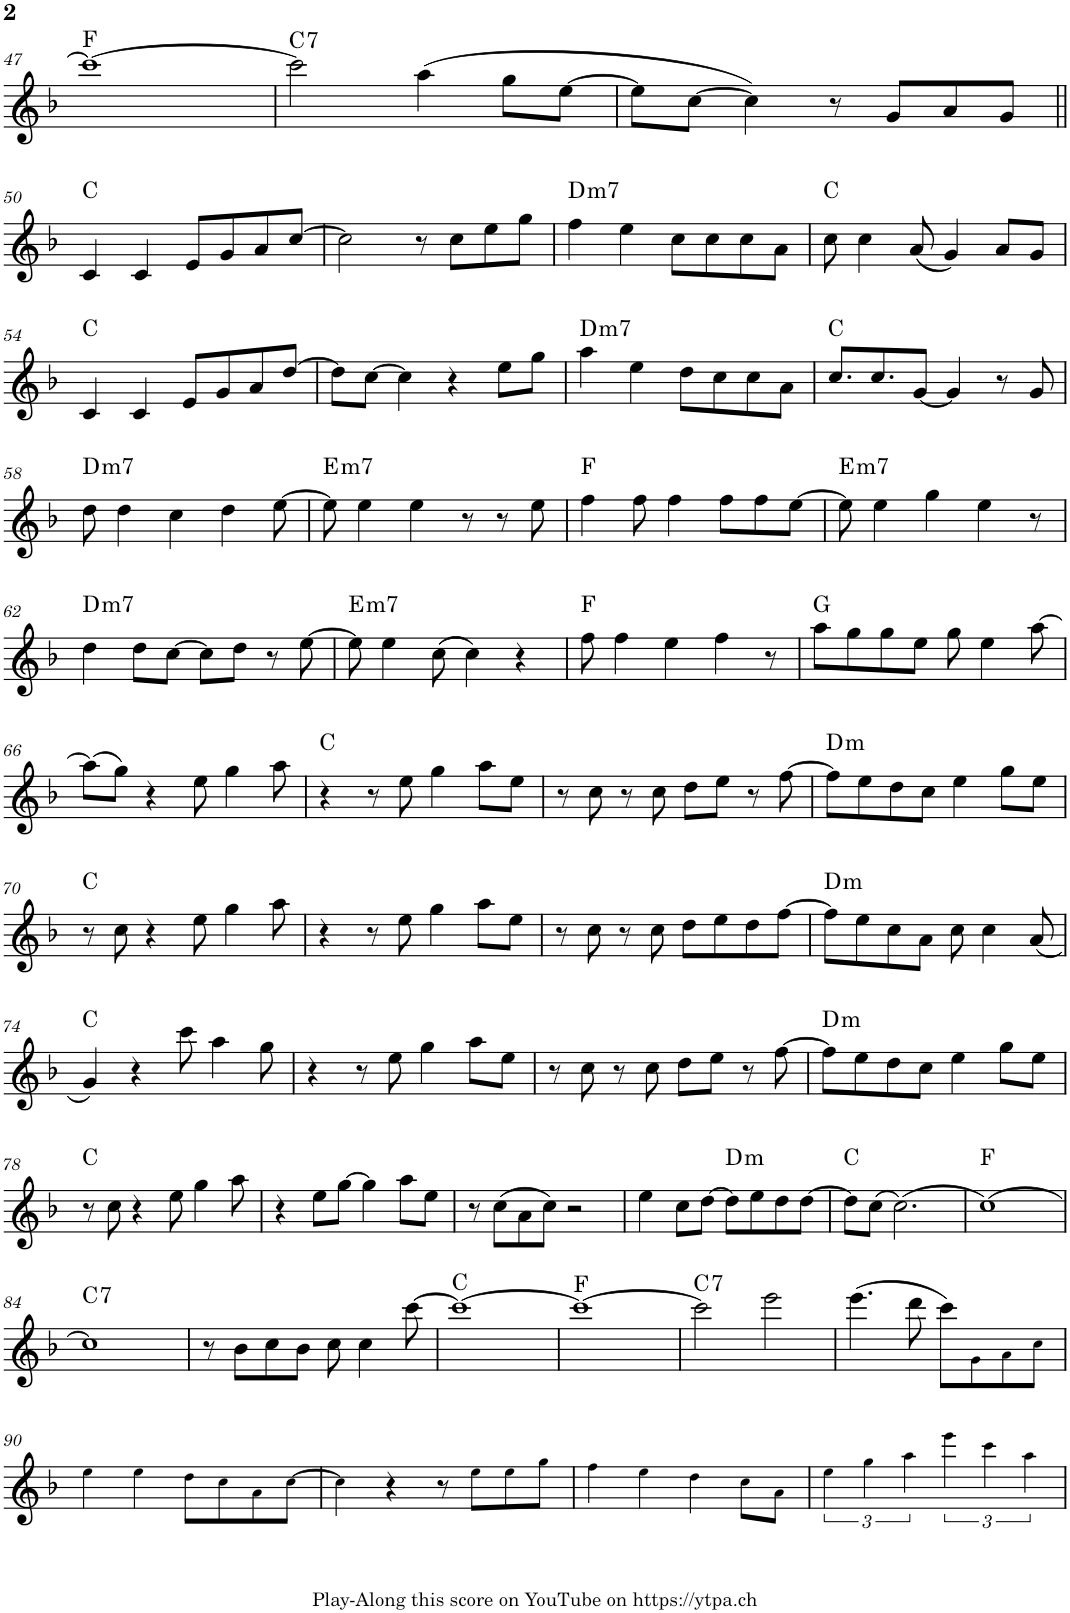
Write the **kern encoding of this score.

**kern	**harte
*part1	*part1
*staff1	*
*I"Piano	*
*I'Pno.	*
!!LO:PB:g=z
*clefG2	*
*k[b-]	*
*M4/4	*
=47	=47
1ccc_	F:maj
=48	=48
!	!LO:H:kt=7
2ccc\]	C:7
(4aa\	.
8gg\L	.
[8ee\J	.
=49	=49
8ee\L]	.
[8cc\J	.
4cc\])	.
8r	.
8g/L	.
8a/	.
8g/J	.
!!LO:LB:g=z
=50||	=50||
4c/	C:maj
4c/	.
8e/L	.
8g/	.
8a/	.
[8cc/J	.
=51	=51
2cc\]	.
8r	.
8cc\L	.
8ee\	.
8gg\J	.
=52	=52
!	!LO:H:kt=m7
4ff\	D:min7
4ee\	.
8cc\L	.
8cc\	.
8cc\	.
8a\J	.
=53	=53
8cc\	C:maj
4cc\	.
(8a/	.
4g/)	.
8a/L	.
8g/J	.
!!LO:LB:g=z
=54	=54
4c/	C:maj
4c/	.
8e/L	.
8g/	.
8a/	.
[8dd/J	.
=55	=55
8dd\L]	.
[8cc\J	.
4cc\]	.
4r	.
8ee\L	.
8gg\J	.
=56	=56
!	!LO:H:kt=m7
4aa\	D:min7
4ee\	.
8dd\L	.
8cc\	.
8cc\	.
8a\J	.
=57	=57
8.cc/L	C:maj
8.cc/	.
[8g/J	.
4g/]	.
8r	.
8g/	.
!!LO:LB:g=z
=58	=58
!	!LO:H:kt=m7
8dd\	D:min7
4dd\	.
4cc\	.
4dd\	.
[8ee\	.
=59	=59
!	!LO:H:kt=m7
8ee\]	E:min7
4ee\	.
4ee\	.
8r	.
8r	.
8ee\	.
=60	=60
4ff\	F:maj
8ff\	.
4ff\	.
8ff\L	.
8ff\	.
[8ee\J	.
=61	=61
!	!LO:H:kt=m7
8ee\]	E:min7
4ee\	.
4gg\	.
4ee\	.
8r	.
!!LO:LB:g=z
=62	=62
!	!LO:H:kt=m7
4dd\	D:min7
8dd\L	.
[8cc\J	.
8cc\L]	.
8dd\J	.
8r	.
[8ee\	.
=63	=63
!	!LO:H:kt=m7
8ee\]	E:min7
4ee\	.
(8cc\	.
4cc\)	.
4r	.
=64	=64
8ff\	F:maj
4ff\	.
4ee\	.
4ff\	.
8r	.
=65	=65
8aa\L	G:maj
8gg\	.
8gg\	.
8ee\J	.
8gg\	.
4ee\	.
[8aa\	.
!!LO:LB:g=z
=66	=66
(8aa\L]	.
8gg\J)	.
4r	.
8ee\	.
4gg\	.
8aa\	.
=67	=67
4r	C:maj
8r	.
8ee\	.
4gg\	.
8aa\L	.
8ee\J	.
=68	=68
8r	.
8cc\	.
8r	.
8cc\	.
8dd\L	.
8ee\J	.
8r	.
[8ff\	.
=69	=69
!	!LO:H:kt=m
8ff\L]	D:min
8ee\	.
8dd\	.
8cc\J	.
4ee\	.
8gg\L	.
8ee\J	.
!!LO:LB:g=z
=70	=70
8r	C:maj
8cc\	.
4r	.
8ee\	.
4gg\	.
8aa\	.
=71	=71
4r	.
8r	.
8ee\	.
4gg\	.
8aa\L	.
8ee\J	.
=72	=72
8r	.
8cc\	.
8r	.
8cc\	.
8dd\L	.
8ee\	.
8dd\	.
[8ff\J	.
=73	=73
!	!LO:H:kt=m
8ff\L]	D:min
8ee\	.
8cc\	.
8a\J	.
8cc\	.
4cc\	.
(8a/	.
!!LO:LB:g=z
=74	=74
4g/)	C:maj
4r	.
8ccc\	.
4aa\	.
8gg\	.
=75	=75
4r	.
8r	.
8ee\	.
4gg\	.
8aa\L	.
8ee\J	.
=76	=76
8r	.
8cc\	.
8r	.
8cc\	.
8dd\L	.
8ee\J	.
8r	.
[8ff\	.
=77	=77
!	!LO:H:kt=m
8ff\L]	D:min
8ee\	.
8dd\	.
8cc\J	.
4ee\	.
8gg\L	.
8ee\J	.
!!LO:LB:g=z
=78	=78
8r	C:maj
8cc\	.
4r	.
8ee\	.
4gg\	.
8aa\	.
=79	=79
4r	.
8ee\L	.
[8gg\J	.
4gg\]	.
8aa\L	.
8ee\J	.
=80	=80
8r	.
(8cc\L	.
8a\	.
8cc\J)	.
2r	.
=81	=81
4ee\	.
8cc\L	.
[8dd\J	.
!	!LO:H:kt=m
8dd\L]	D:min
8ee\	.
8dd\	.
[8dd\J	.
=82	=82
8dd\L]	C:maj
(8cc\J	.
(2.cc\)	.
=83	=83
[1cc)	F:maj
!!LO:LB:g=z
=84	=84
!	!LO:H:kt=7
1cc]	C:7
=85	=85
8r	.
8b-\L	.
8cc\	.
8b-\J	.
8cc\	.
4cc\	.
[8ccc\	.
=86	=86
1ccc_	C:maj
=87	=87
1ccc_	F:maj
=88	=88
!	!LO:H:kt=7
2ccc\]	C:7
2eee\	.
=89	=89
(4.eee\	.
8ddd\	.
8ccc\L)	.
8g!\	.
8a!\	.
8cc!\J	.
!!LO:LB:g=z
=90	=90
4ee!\	.
4ee!\	.
8dd!\L	.
8cc!\	.
8a!\	.
[8cc!\J	.
=91	=91
4cc!\]	.
4r	.
8r	.
8ee!\L	.
8ee!\	.
8gg!\J	.
=92	=92
4ff!\	.
4ee!\	.
4dd!\	.
8cc!\L	.
8a!\J	.
=93	=93
6ee!\	.
6gg!\	.
6aa!\	.
6eee!\	.
6ccc!\	.
6aa!\	.
=	=
*-	*-
